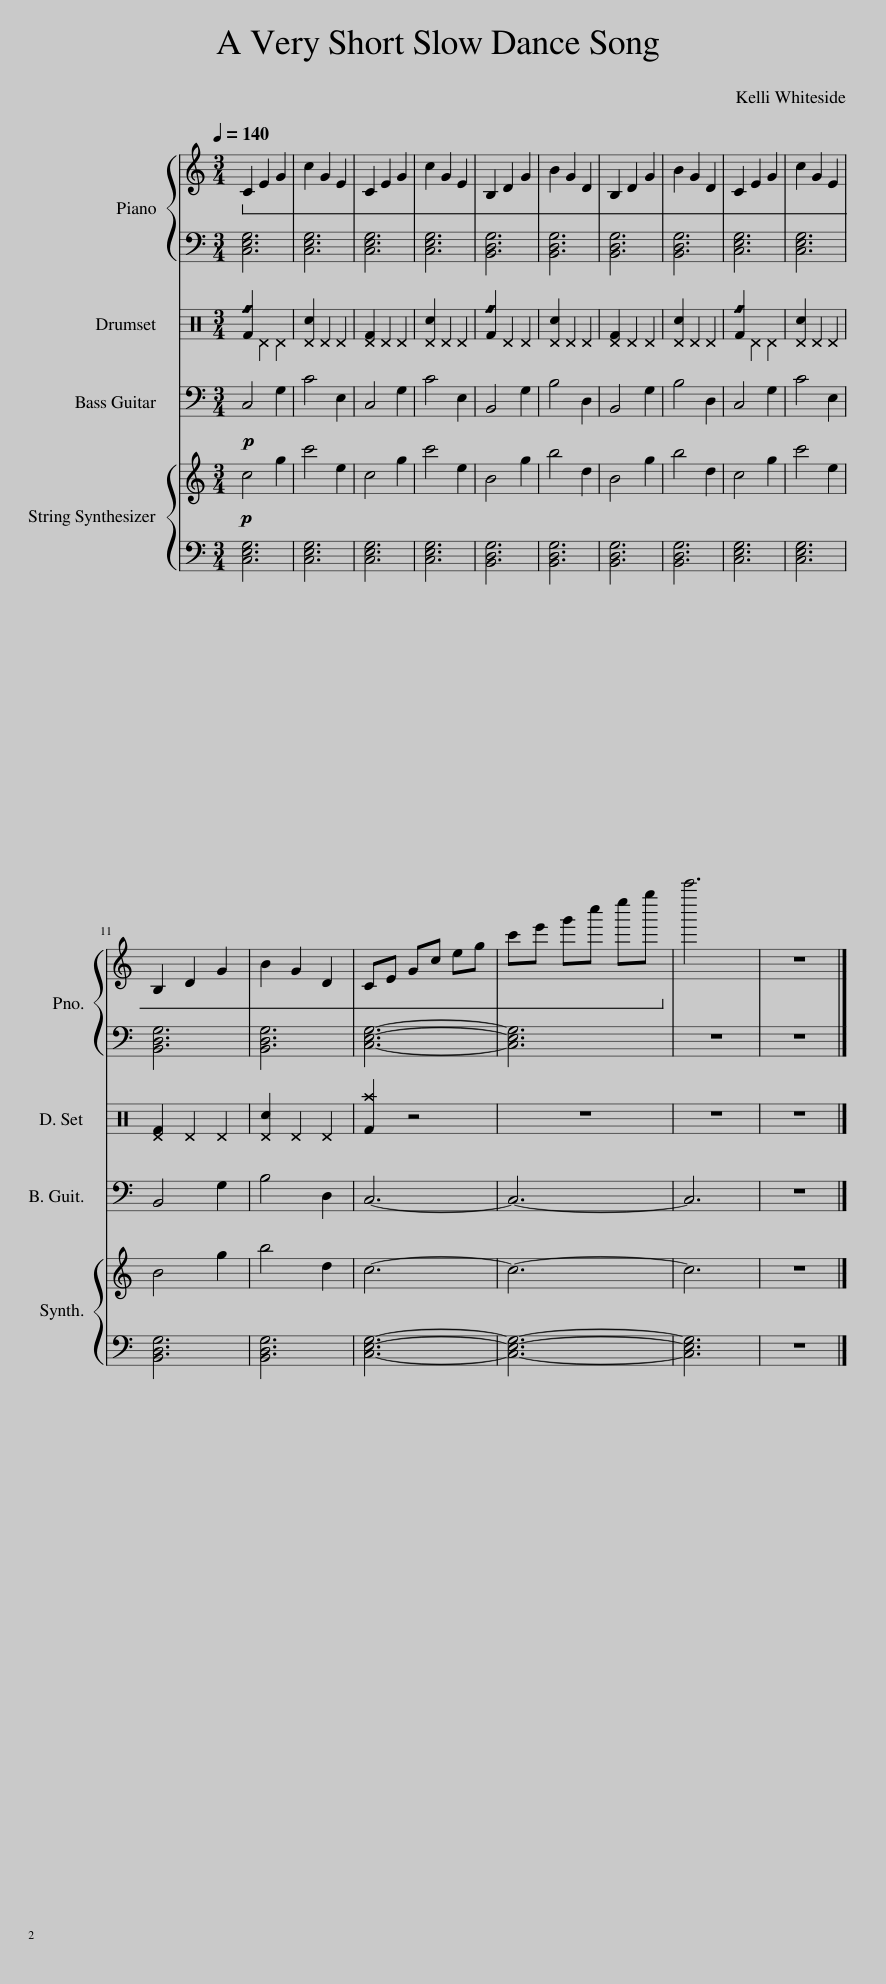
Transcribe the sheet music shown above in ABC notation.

X:1
%%score { 1 | 2 } 3 4 { 5 | 6 }
L:1/8
Q:1/4=140
M:3/4
I:linebreak $
K:C
V:1 treble
V:2 bass
V:3 perc
K:none
V:4 bass transpose=-12
V:5 treble
V:6 bass
V:1
!ped! C2 E2 G2 | c2 G2 E2 | C2 E2 G2 | c2 G2 E2 | B,2 D2 G2 | %5
 B2 G2 D2 | B,2 D2 G2 | B2 G2 D2 | C2 E2 G2 | c2 G2 E2 |$ %10
 B,2 D2 G2 | B2 G2 D2 | CE Gc eg | c'e' g'c'' e''g''!ped-up! | c'''6 | %15
 z6 |] %16
V:2
 [C,E,G,]6 | [C,E,G,]6 | [C,E,G,]6 | [C,E,G,]6 | [B,,D,G,]6 | %5
 [B,,D,G,]6 | [B,,D,G,]6 | [B,,D,G,]6 | [C,E,G,]6 | [C,E,G,]6 |$ %10
 [B,,D,G,]6 | [B,,D,G,]6 | [C,E,G,]6- | [C,E,G,]6 | z6 | %15
 z6 |] %16
V:3
 [F_f]2 ^D2 ^D2 | [^Dc]2 ^D2 ^D2 | [^DF]2 ^D2 ^D2 | [^Dc]2 ^D2 ^D2 | [F_f]2 ^D2 ^D2 | %5
 [^Dc]2 ^D2 ^D2 | [^DF]2 ^D2 ^D2 | [^Dc]2 ^D2 ^D2 | [F_f]2 ^D2 ^D2 | [^Dc]2 ^D2 ^D2 |$ %10
 [^DF]2 ^D2 ^D2 | [^Dc]2 ^D2 ^D2 | [F^a]2 z4 | z6 | z6 | %15
 z6 |] %16
V:4
!p! C,4 G,2 | C4 E,2 | C,4 G,2 | C4 E,2 | B,,4 G,2 | %5
 B,4 D,2 | B,,4 G,2 | B,4 D,2 | C,4 G,2 | C4 E,2 |$ %10
 B,,4 G,2 | B,4 D,2 | C,6- | C,6- | C,6 | %15
 z6 |] %16
V:5
!p! c4 g2 | c'4 e2 | c4 g2 | c'4 e2 | B4 g2 | %5
 b4 d2 | B4 g2 | b4 d2 | c4 g2 | c'4 e2 |$ %10
 B4 g2 | b4 d2 | c6- | c6- | c6 | %15
 z6 |] %16
V:6
 [C,E,G,]6 | [C,E,G,]6 | [C,E,G,]6 | [C,E,G,]6 | [B,,D,G,]6 | %5
 [B,,D,G,]6 | [B,,D,G,]6 | [B,,D,G,]6 | [C,E,G,]6 | [C,E,G,]6 |$ %10
 [B,,D,G,]6 | [B,,D,G,]6 | [C,E,G,]6- | [C,E,G,]6- | [C,E,G,]6 | %15
 z6 |] %16
